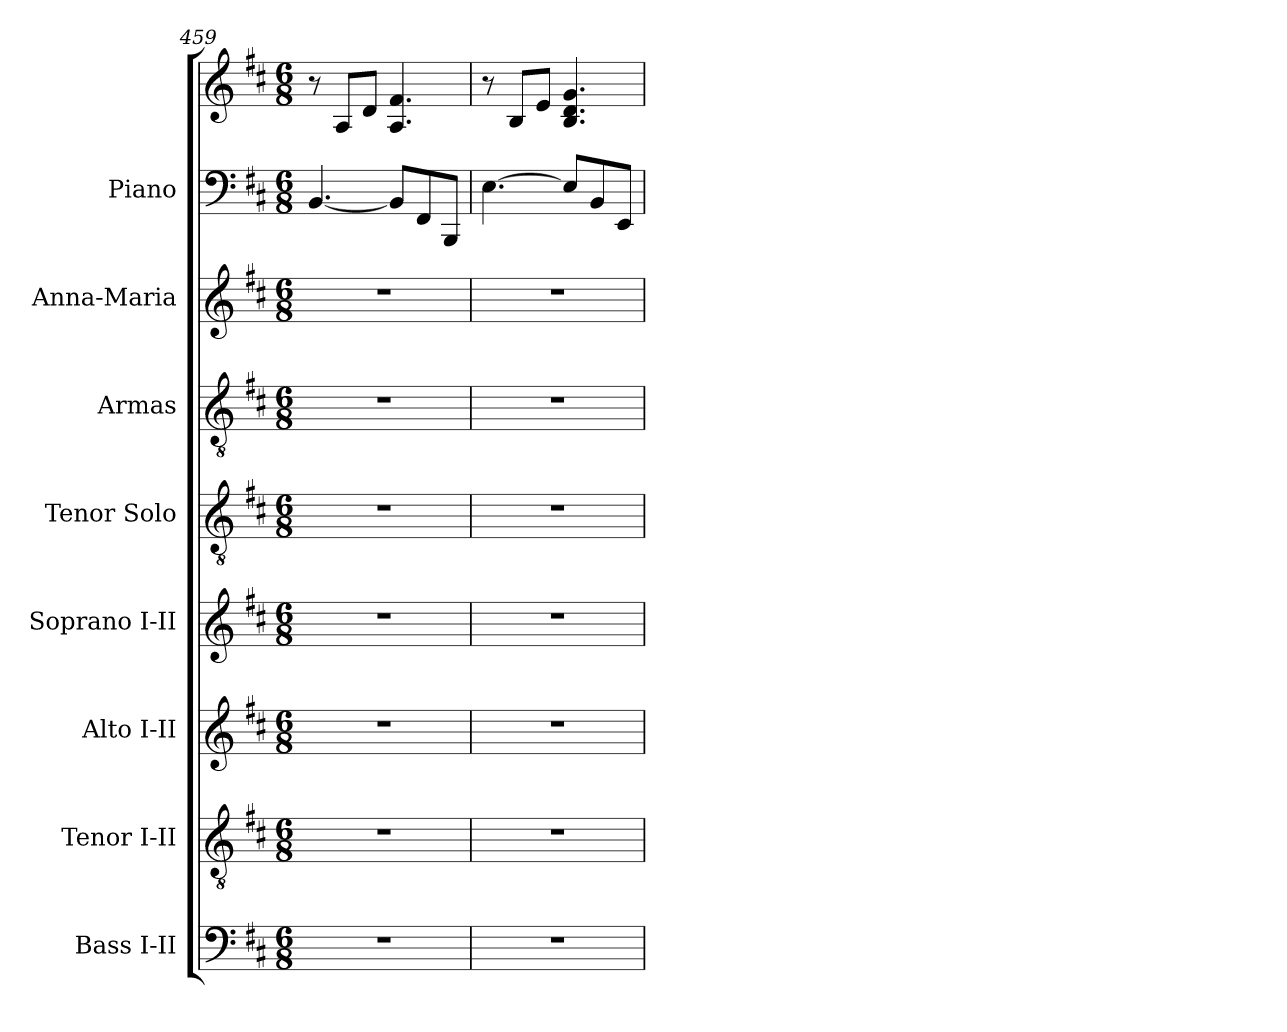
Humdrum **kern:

**kern	**kern	**kern	**kern	**kern	**kern	**kern	**kern	**kern
*part8	*part7	*part6	*part5	*part4	*part3	*part2	*part1	*part1
*staff9	*staff8	*staff7	*staff6	*staff5	*staff4	*staff3	*staff2	*staff1
*I"Bass I-II	*I"Tenor I-II	*I"Alto I-II	*I"Soprano I-II	*I"Tenor Solo	*I"Armas	*I"Anna-Maria	*I"Piano	*
*I'B.	*I'T.	*I'A.	*I'S.	*I'T. Solo	*I'Armas	*I'A-M	*I'Pno.	*
*clefF4	*clefGv2	*clefG2	*clefG2	*clefGv2	*clefGv2	*clefG2	*clefF4	*clefG2
*	*ITrd7c12	*	*	*ITrd7c12	*ITrd7c12	*	*	*
*k[f#c#]	*k[f#c#]	*k[f#c#]	*k[f#c#]	*k[f#c#]	*k[f#c#]	*k[f#c#]	*k[f#c#]	*k[f#c#]
*D:	*D:	*D:	*D:	*D:	*D:	*D:	*D:	*D:
*M6/8	*M6/8	*M6/8	*M6/8	*M6/8	*M6/8	*M6/8	*M6/8	*M6/8
=459	=459	=459	=459	=459	=459	=459	=459	=459
!LO:N:vis=1	!LO:N:vis=1	!LO:N:vis=1	!LO:N:vis=1	!LO:N:vis=1	!LO:N:vis=1	!LO:N:vis=1	!	!
2.r	2.r	2.r	2.r	2.r	2.r	2.r	[<4.BBi/	8r
.	.	.	.	.	.	.	.	8Ai/L
.	.	.	.	.	.	.	.	8di/J
.	.	.	.	.	.	.	8BBi/L]	4.Ai/ 4.f#i
.	.	.	.	.	.	.	8FF#i/	.
.	.	.	.	.	.	.	8BBBi/J	.
!!LO:PB:g=z
=460	=460	=460	=460	=460	=460	=460	=460	=460
!LO:N:vis=1	!LO:N:vis=1	!LO:N:vis=1	!LO:N:vis=1	!LO:N:vis=1	!LO:N:vis=1	!LO:N:vis=1	!	!
2.r	2.r	2.r	2.r	2.r	2.r	2.r	[>4.Ei\	8r
.	.	.	.	.	.	.	.	8Bi/L
.	.	.	.	.	.	.	.	8ei/J
.	.	.	.	.	.	.	8Ei/L]	4.Bi/ 4.di 4.gi
.	.	.	.	.	.	.	8BBi/	.
.	.	.	.	.	.	.	8EEi/J	.
=	=	=	=	=	=	=	=	=
*-	*-	*-	*-	*-	*-	*-	*-	*-
